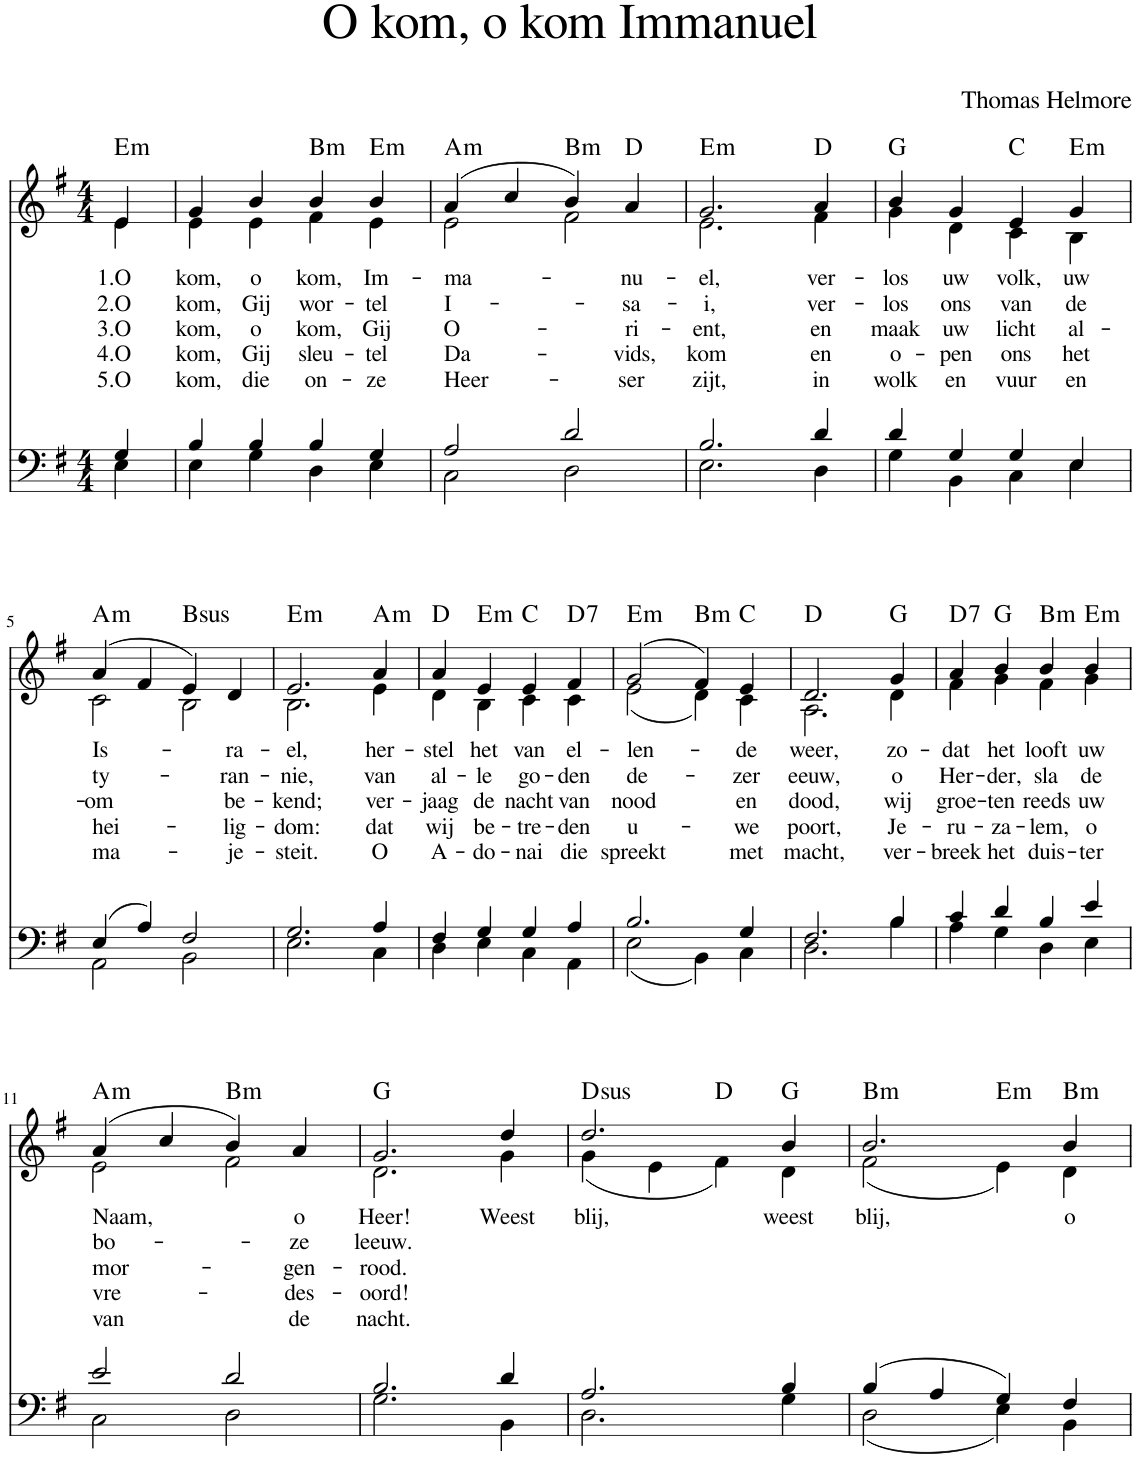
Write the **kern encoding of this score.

**kern	**kern	**text	**text	**text	**text	**text	**harte
*part2	*part1	*part1	*part1	*part1	*part1	*part1	*part1
*staff2	*staff1	*staff1	*staff1	*staff1	*staff1	*staff1	*
*I"Men	*I"Women	*	*	*	*	*	*
*clefF4	*clefG2	*	*	*	*	*	*
*k[f#]	*k[f#]	*	*	*	*	*	*
*M4/4	*M4/4	*	*	*	*	*	*
=	=	=	=	=	=	=	=
*^	*	*	*	*	*	*	*
!	!	!	!LO:LY:b	!LO:LY:b	!LO:LY:b	!LO:LY:b	!LO:LY:b	!LO:H:kt=m
*	*	*^	*	*	*	*	*	*
4G/	4E\	4e/	4e\	1.O	2.O	3.O	4.O	5.O	E:min
=1	=1	=1	=1	=1	=1	=1	=1	=1	=1
!	!	!	!	!LO:LY:b	!LO:LY:b	!LO:LY:b	!LO:LY:b	!LO:LY:b	!
4B/	4E\	4g/	4e\	kom,	kom,	kom,	kom,	kom,	.
!	!	!	!	!LO:LY:b	!LO:LY:b	!LO:LY:b	!LO:LY:b	!LO:LY:b	!
4B/	4G\	4b/	4e\	o	Gij	o	Gij	die	.
!	!	!	!	!LO:LY:b	!LO:LY:b	!LO:LY:b	!LO:LY:b	!LO:LY:b	!LO:H:kt=m
4B/	4D\	4b/	4f#\	kom,	wor-	kom,	sleu-	on-	B:min
!	!	!	!	!LO:LY:b	!LO:LY:b	!LO:LY:b	!LO:LY:b	!LO:LY:b	!LO:H:kt=m
4G/	4E\	4b/	4e\	Im-	-tel	Gij	-tel	-ze	E:min
=2	=2	=2	=2	=2	=2	=2	=2	=2	=2
!	!	!	!	!LO:LY:b	!LO:LY:b	!LO:LY:b	!LO:LY:b	!LO:LY:b	!LO:H:kt=m
2A/	2C\	(4a/	2e\	-ma-	I-	O-	Da-	Heer-	A:min
.	.	4cc/	.	.	.	.	.	.	.
!	!	!	!	!	!	!	!	!	!LO:H:kt=m
2d/	2D\	4b/)	2f#\	.	.	.	.	.	B:min
!	!	!	!	!LO:LY:b	!LO:LY:b	!LO:LY:b	!LO:LY:b	!LO:LY:b	!
.	.	4a/	.	-nu-	-sa-	-ri-	-vids,	-ser	D:maj
=3	=3	=3	=3	=3	=3	=3	=3	=3	=3
!	!	!	!	!LO:LY:b	!LO:LY:b	!LO:LY:b	!LO:LY:b	!LO:LY:b	!LO:H:kt=m
2.B/	2.E\	2.g/	2.e\	-el,	-i,	-ent,	kom	zijt,	E:min
!	!	!	!	!LO:LY:b	!LO:LY:b	!LO:LY:b	!LO:LY:b	!LO:LY:b	!
4d/	4D\	4a/	4f#\	ver-	ver-	en	en	in	D:maj
=4	=4	=4	=4	=4	=4	=4	=4	=4	=4
!	!	!	!	!LO:LY:b	!LO:LY:b	!LO:LY:b	!LO:LY:b	!LO:LY:b	!
4d/	4G\	4b/	4g\	-los	-los	maak	o-	wolk	G:maj
!	!	!	!	!LO:LY:b	!LO:LY:b	!LO:LY:b	!LO:LY:b	!LO:LY:b	!
4G/	4BB\	4g/	4d\	uw	ons	uw	-pen	en	.
!	!	!	!	!LO:LY:b	!LO:LY:b	!LO:LY:b	!LO:LY:b	!LO:LY:b	!
4G/	4C\	4e/	4c\	volk,	van	licht	ons	vuur	C:maj
!	!	!	!	!LO:LY:b	!LO:LY:b	!LO:LY:b	!LO:LY:b	!LO:LY:b	!LO:H:kt=m
4E/	4E\	4g/	4B\	uw	de	al-	het	en	E:min
!!LO:LB:g=z	!!
=5	=5	=5	=5	=5	=5	=5	=5	=5	=5
!	!	!	!	!LO:LY:b	!LO:LY:b	!LO:LY:b	!LO:LY:b	!LO:LY:b	!LO:H:kt=m
(4E/	2AA\	(4a/	2c\	Is-	ty-	-om	hei-	ma-	A:min
4A/)	.	4f#/	.	.	.	.	.	.	.
!	!	!	!	!	!	!	!	!	!LO:H:kt=sus
2F#/	2BB\	4e/)	2B\	.	.	.	.	.	B:sus4
!	!	!	!	!LO:LY:b	!LO:LY:b	!LO:LY:b	!LO:LY:b	!LO:LY:b	!
.	.	4d/	.	-ra-	-ran-	be-	-lig-	-je-	.
=6	=6	=6	=6	=6	=6	=6	=6	=6	=6
!	!	!	!	!LO:LY:b	!LO:LY:b	!LO:LY:b	!LO:LY:b	!LO:LY:b	!LO:H:kt=m
2.G/	2.E\	2.e/	2.B\	-el,	-nie,	-kend;	-dom:	-steit.	E:min
!	!	!	!	!LO:LY:b	!LO:LY:b	!LO:LY:b	!LO:LY:b	!LO:LY:b	!LO:H:kt=m
4A/	4C\	4a/	4e\	her-	van	ver-	dat	O	A:min
=7	=7	=7	=7	=7	=7	=7	=7	=7	=7
!	!	!	!	!LO:LY:b	!LO:LY:b	!LO:LY:b	!LO:LY:b	!LO:LY:b	!
4F#/	4D\	4a/	4d\	-stel	al-	-jaag	wij	A-	D:maj
!	!	!	!	!LO:LY:b	!LO:LY:b	!LO:LY:b	!LO:LY:b	!LO:LY:b	!LO:H:kt=m
4G/	4E\	4e/	4B\	het	-le	de	be-	-do-	E:min
!	!	!	!	!LO:LY:b	!LO:LY:b	!LO:LY:b	!LO:LY:b	!LO:LY:b	!
4G/	4C\	4e/	4c\	van	go-	nacht	-tre-	-nai	C:maj
!	!	!	!	!LO:LY:b	!LO:LY:b	!LO:LY:b	!LO:LY:b	!LO:LY:b	!LO:H:kt=7
4A/	4AA\	4f#/	4c\	el-	-den	van	-den	die	D:7
=8	=8	=8	=8	=8	=8	=8	=8	=8	=8
!	!	!	!	!LO:LY:b	!LO:LY:b	!LO:LY:b	!LO:LY:b	!LO:LY:b	!LO:H:kt=m
2.B/	(2E\	(2g/	(2e\	-len-	de-	nood	u-	spreekt	E:min
!	!	!	!	!	!	!	!	!	!LO:H:kt=m
.	4BB\)	4f#/)	4d\)	.	.	.	.	.	B:min
!	!	!	!	!LO:LY:b	!LO:LY:b	!LO:LY:b	!LO:LY:b	!LO:LY:b	!
4G/	4C\	4e/	4c\	-de	-zer	en	-we	met	C:maj
=9	=9	=9	=9	=9	=9	=9	=9	=9	=9
!	!	!	!	!LO:LY:b	!LO:LY:b	!LO:LY:b	!LO:LY:b	!LO:LY:b	!
2.F#/	2.D\	2.d/	2.A\	weer,	eeuw,	dood,	poort,	macht,	D:maj
!	!	!	!	!LO:LY:b	!LO:LY:b	!LO:LY:b	!LO:LY:b	!LO:LY:b	!
4B/	4B\	4g/	4d\	zo-	o	wij	Je-	ver-	G:maj
=10	=10	=10	=10	=10	=10	=10	=10	=10	=10
!	!	!	!	!LO:LY:b	!LO:LY:b	!LO:LY:b	!LO:LY:b	!LO:LY:b	!LO:H:kt=7
4c/	4A\	4a/	4f#\	-dat	Her-	groe-	-ru-	-breek	D:7
!	!	!	!	!LO:LY:b	!LO:LY:b	!LO:LY:b	!LO:LY:b	!LO:LY:b	!
4d/	4G\	4b/	4g\	het	-der,	-ten	-za-	het	G:maj
!	!	!	!	!LO:LY:b	!LO:LY:b	!LO:LY:b	!LO:LY:b	!LO:LY:b	!LO:H:kt=m
4B/	4D\	4b/	4f#\	looft	sla	reeds	-lem,	duis-	B:min
!	!	!	!	!LO:LY:b	!LO:LY:b	!LO:LY:b	!LO:LY:b	!LO:LY:b	!LO:H:kt=m
4e/	4E\	4b/	4g\	uw	de	uw	o	-ter	E:min
!!LO:LB:g=z	!!
=11	=11	=11	=11	=11	=11	=11	=11	=11	=11
!	!	!	!	!LO:LY:b	!LO:LY:b	!LO:LY:b	!LO:LY:b	!LO:LY:b	!LO:H:kt=m
2e/	2C\	(4a/	2e\	Naam,	bo-	mor-	vre-	van	A:min
.	.	4cc/	.	.	.	.	.	.	.
!	!	!	!	!	!	!	!	!	!LO:H:kt=m
2d/	2D\	4b/)	2f#\	.	.	.	.	.	B:min
!	!	!	!	!LO:LY:b	!LO:LY:b	!LO:LY:b	!LO:LY:b	!LO:LY:b	!
.	.	4a/	.	o	-ze	-gen-	-des-	de	.
=12	=12	=12	=12	=12	=12	=12	=12	=12	=12
!	!	!	!	!LO:LY:b	!LO:LY:b	!LO:LY:b	!LO:LY:b	!LO:LY:b	!
2.B/	2.G\	2.g/	2.d\	Heer!	leeuw.	-rood.	-oord!	nacht.	G:maj
!	!	!	!	!LO:LY:b	!	!	!	!	!
4d/	4BB\	4dd/	4g\	Weest	.	.	.	.	.
=13	=13	=13	=13	=13	=13	=13	=13	=13	=13
!	!	!	!	!LO:LY:b	!	!	!	!	!LO:H:kt=sus
2.A/	2.D\	2.dd/	(4g\	blij,	.	.	.	.	D:sus4
.	.	.	4e\	.	.	.	.	.	.
.	.	.	4f#\)	.	.	.	.	.	D:maj
!	!	!	!	!LO:LY:b	!	!	!	!	!
4B/	4G\	4b/	4d\	weest	.	.	.	.	G:maj
=14	=14	=14	=14	=14	=14	=14	=14	=14	=14
!	!	!	!	!LO:LY:b	!	!	!	!	!LO:H:kt=m
(4B/	(2D\	2.b/	(2f#\	blij,	.	.	.	.	B:min
4A/	.	.	.	.	.	.	.	.	.
!	!	!	!	!	!	!	!	!	!LO:H:kt=m
4G/)	4E\)	.	4e\)	.	.	.	.	.	E:min
!	!	!	!	!LO:LY:b	!	!	!	!	!LO:H:kt=m
4F#/	4BB\	4b/	4d\	o	.	.	.	.	B:min
*v	*v	*	*	*	*	*	*	*	*
*	*v	*v	*	*	*	*	*	*
=	=	=	=	=	=	=	=
*-	*-	*-	*-	*-	*-	*-	*-
